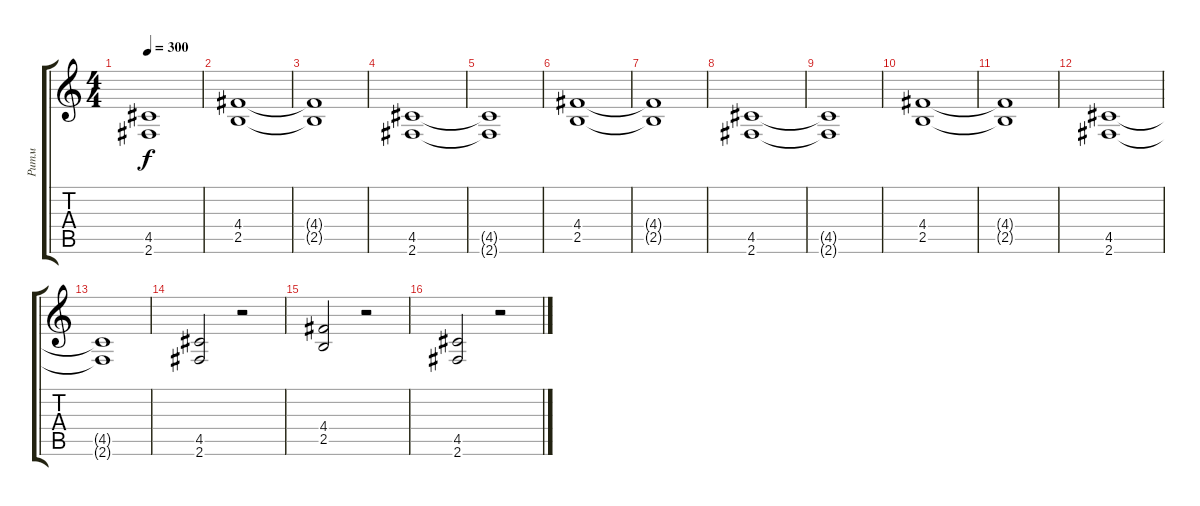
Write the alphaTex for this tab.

\track ("Ритм" "Ритм") {instrument distortionguitar}
\staff {score tabs}
\tuning (E4 B3 G3 D3 A2 E2) {hide}
\ts (4 4)
\tempo 300
\clef g2
\ks c
(4.5{t} 2.6{t}).1{dy f} |
(4.4 2.5).1 |
(4.4{t} 2.5{t}).1 |
(4.5 2.6).1 |
(4.5{t} 2.6{t}).1 |
(4.4 2.5).1 |
(4.4{t} 2.5{t}).1 |
(4.5 2.6).1 |
(4.5{t} 2.6{t}).1 |
(4.4 2.5).1 |
(4.4{t} 2.5{t}).1 |
(4.5 2.6).1 |
(4.5{t} 2.6{t}).1 |
(4.5 2.6).2 r.2 |
(4.4 2.5).2 r.2 |
(4.5 2.6).2 r.2
